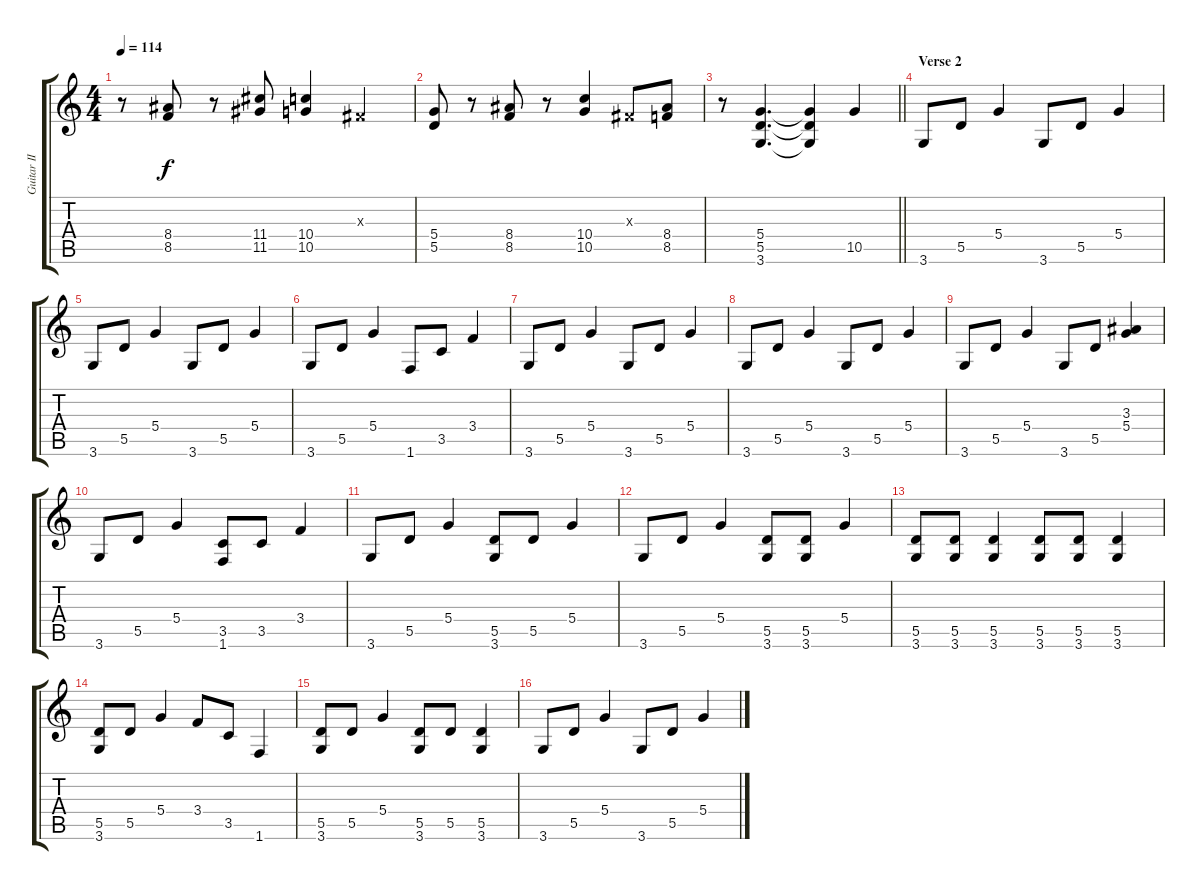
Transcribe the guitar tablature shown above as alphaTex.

\track ("Guitar II" "Guitar II") {instrument distortionguitar}
\staff {score tabs}
\tuning (E4 B3 G3 D3 A2 E2) {hide}
\ts (4 4)
\tempo 114
\clef g2
\ks c
r.8{dy f} (8.4 8.5).8 r.8 (11.4 11.5).8 (10.4 10.5).4 -1.3{x}.4 |
(5.4 5.5).8 r.8 (8.4 8.5).8 r.8 (10.4 10.5).4 -1.3{x}.8 (8.4 8.5).8 |
\barLineRight lightlight
r.8 (5.4 5.5 3.6).4{d} (5.4{t} 5.5{t} 3.6{t}).4 10.5.4 |
\section ("" "Verse 2")
3.6.8 5.5.8 5.4.4 3.6.8 5.5.8 5.4.4 |
3.6.8 5.5.8 5.4.4 3.6.8 5.5.8 5.4.4 |
3.6.8 5.5.8 5.4.4 1.6.8 3.5.8 3.4.4 |
3.6.8 5.5.8 5.4.4 3.6.8 5.5.8 5.4.4 |
3.6.8 5.5.8 5.4.4 3.6.8 5.5.8 5.4.4 |
3.6.8 5.5.8 5.4.4 3.6.8 5.5.8 (3.3 5.4).4 |
3.6.8 5.5.8 5.4.4 (3.5 1.6).8 3.5.8 3.4.4 |
3.6.8 5.5.8 5.4.4 (5.5 3.6).8 5.5.8 5.4.4 |
3.6.8 5.5.8 5.4.4 (5.5 3.6).8 (5.5 3.6).8 5.4.4 |
(5.5 3.6).8 (5.5 3.6).8 (5.5 3.6).4 (5.5 3.6).8 (5.5 3.6).8 (5.5 3.6).4 |
(5.5 3.6).8 5.5.8 5.4.4 3.4.8 3.5.8 1.6.4 |
(5.5 3.6).8 5.5.8 5.4.4 (5.5 3.6).8 5.5.8 (5.5 3.6).4 |
3.6.8 5.5.8 5.4.4 3.6.8 5.5.8 5.4.4
